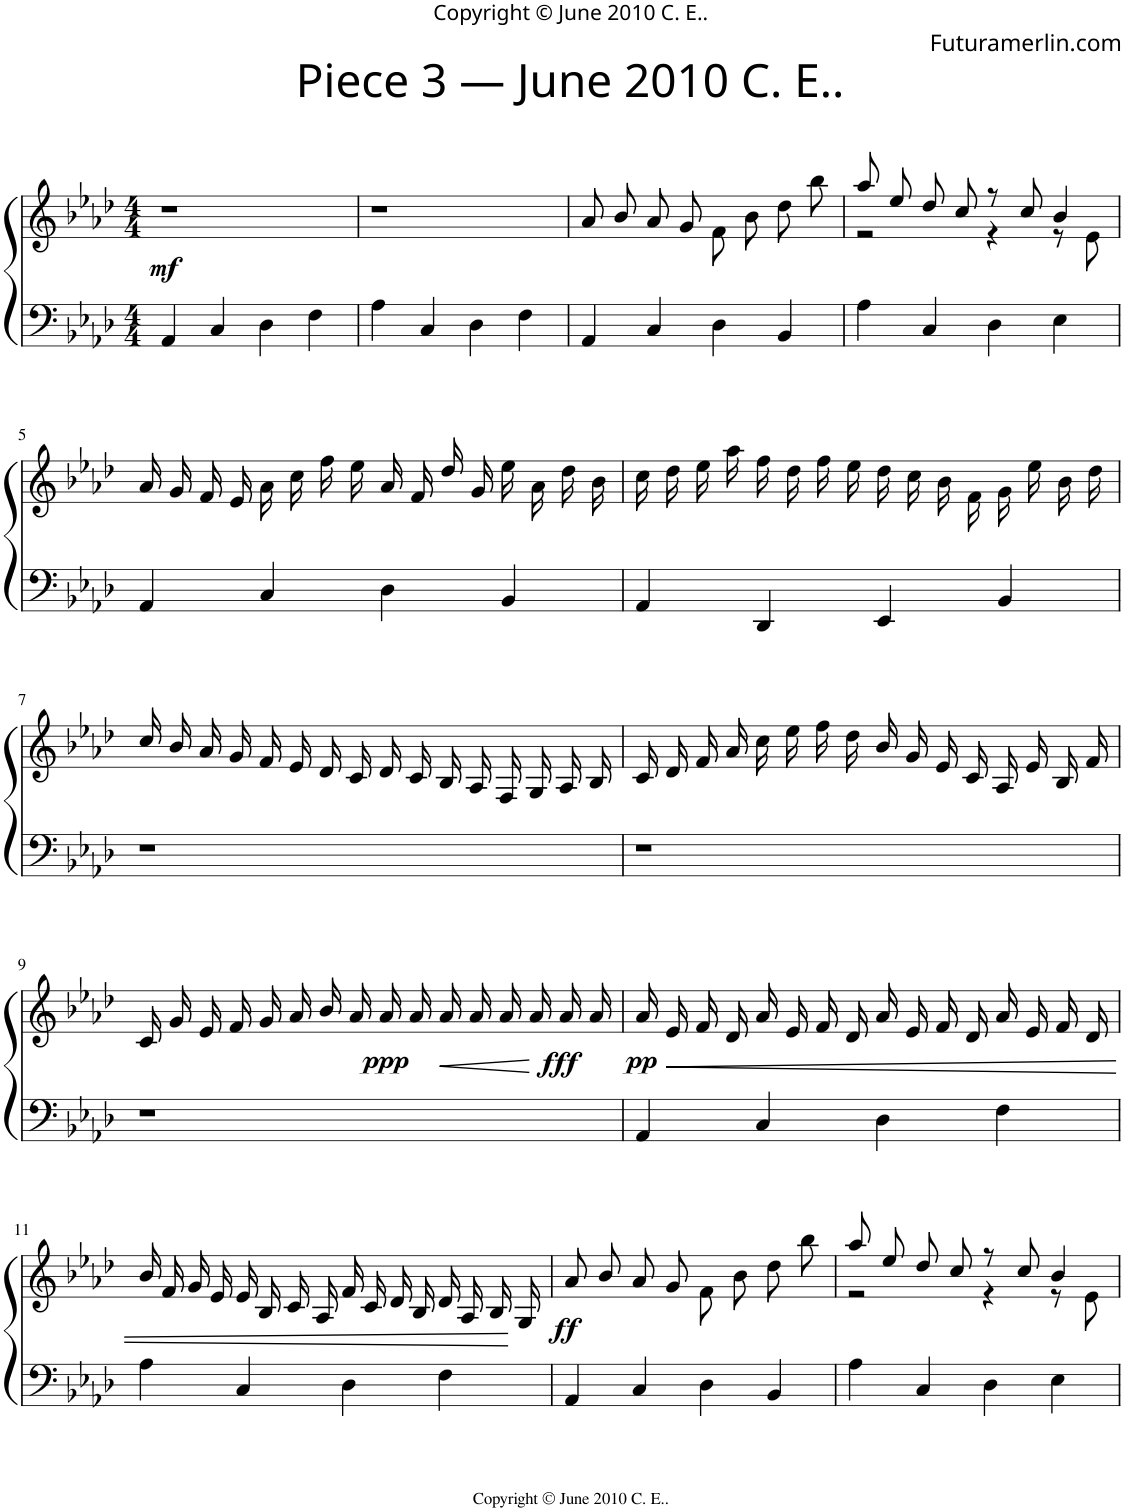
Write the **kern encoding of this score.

**kern	**kern	**dynam
*part1	*part1	*part1
*staff2	*staff1	*staff1/2
*I"Piano	*	*
*I'Pno.	*	*
*clefF4	*clefG2	*
*k[b-e-a-d-]	*k[b-e-a-d-]	*
*A-:	*A-:	*
*M4/4	*M4/4	*
=1	=1	=1
!	!	!LO:DY:b
4AA-/	1r	mf
4C/	.	.
4D-\	.	.
4F\	.	.
=2	=2	=2
4A-\	1r	.
4C/	.	.
4D-\	.	.
4F\	.	.
=3	=3	=3
4AA-/	8a-/L	.
.	8b-/J	.
4C/	8a-/L	.
.	8g/J	.
4D-\	8f\L	.
.	8b-\J	.
4BB-/	8dd-\L	.
.	8bb-\J	.
=4	=4	=4
*	*^	*
4A-\	8aa-/L	2r	.
.	8ee-/J	.	.
4C/	8dd-/L	.	.
.	8cc/J	.	.
4D-\	8r	4r	.
.	8cc/	.	.
4E-\	4b-/	8r	.
.	.	8e-\	.
*	*v	*v	*
!!LO:LB:g=z
=5	=5	=5
4AA-/	16a-/LL	.
.	16g/J	.
.	16f/L	.
.	16e-/JJ	.
4C/	16a-\LL	.
.	16cc\J	.
.	16ff\L	.
.	16ee-\JJ	.
4D-\	16a-/LL	.
.	16f/J	.
.	16dd-/L	.
.	16g/JJ	.
4BB-/	16ee-\LL	.
.	16a-\J	.
.	16dd-\L	.
.	16b-\JJ	.
=6	=6	=6
4AA-/	16cc\LL	.
.	16dd-\J	.
.	16ee-\L	.
.	16aa-\JJ	.
4DD-/	16ff\LL	.
.	16dd-\J	.
.	16ff\L	.
.	16ee-\JJ	.
4EE-/	16dd-\LL	.
.	16cc\J	.
.	16b-\L	.
.	16f\JJ	.
4BB-/	16g\LL	.
.	16ee-\J	.
.	16b-\L	.
.	16dd-\JJ	.
!!LO:LB:g=z
=7	=7	=7
1r	16cc/LL	.
.	16b-/J	.
.	16a-/L	.
.	16g/JJ	.
.	16f/LL	.
.	16e-/J	.
.	16d-/L	.
.	16c/JJ	.
.	16d-/LL	.
.	16c/J	.
.	16B-/L	.
.	16A-/JJ	.
.	16F/LL	.
.	16G/J	.
.	16A-/L	.
.	16B-/JJ	.
=8	=8	=8
1r	16c/LL	.
.	16d-/J	.
.	16f/L	.
.	16a-/JJ	.
.	16cc\LL	.
.	16ee-\J	.
.	16ff\L	.
.	16dd-\JJ	.
.	16b-/LL	.
.	16g/J	.
.	16e-/L	.
.	16c/JJ	.
.	16A-/LL	.
.	16e-/J	.
.	16B-/L	.
.	16f/JJ	.
!!LO:LB:g=z
=9	=9	=9
1r	16c/LL	.
.	16g/J	.
.	16e-/L	.
.	16f/JJ	.
.	16g/LL	.
.	16a-/J	.
.	16b-/L	.
.	16a-/JJ	.
!	!	!LO:DY:b
.	16a-/LL	ppp
.	16a-/J	.
!	!	!LO:HP:b
.	16a-/L	<
.	16a-/JJ	.
.	16a-/LL	.
.	16a-/J	.
!	!	!LO:DY:n=1:b
.	16a-/L	[ fff
.	16a-/JJ	.
=10	=10	=10
!	!	!LO:DY:b
4AA-/	16a-/LL	pp
!	!	!LO:HP:b
.	16e-/J	<
.	16f/L	.
.	16d-/JJ	.
4C/	16a-/LL	.
.	16e-/J	.
.	16f/L	.
.	16d-/JJ	.
4D-\	16a-/LL	.
.	16e-/J	.
.	16f/L	.
.	16d-/JJ	.
4F\	16a-/LL	.
.	16e-/J	.
.	16f/L	.
.	16d-/JJ	.
!!LO:LB:g=z
=11	=11	=11
4A-\	16b-/LL	.
.	16f/J	.
.	16g/L	.
.	16e-/JJ	.
4C/	16e-/LL	.
.	16B-/J	.
.	16c/L	.
.	16A-/JJ	.
4D-\	16f/LL	.
.	16c/J	.
.	16d-/L	.
.	16B-/JJ	.
4F\	16d-/LL	.
.	16A-/J	.
.	16B-/L	.
.	16G/JJ	[
=12	=12	=12
!	!	!LO:DY:b
4AA-/	8a-/L	ff
.	8b-/J	.
4C/	8a-/L	.
.	8g/J	.
4D-\	8f\L	.
.	8b-\J	.
4BB-/	8dd-\L	.
.	8bb-\J	.
=13	=13	=13
*	*^	*
4A-\	8aa-/L	2r	.
.	8ee-/J	.	.
4C/	8dd-/L	.	.
.	8cc/J	.	.
4D-\	8r	4r	.
.	8cc/	.	.
4E-\	4b-/	8r	.
.	.	8e-\	.
*	*v	*v	*
=	=	=
*-	*-	*-
